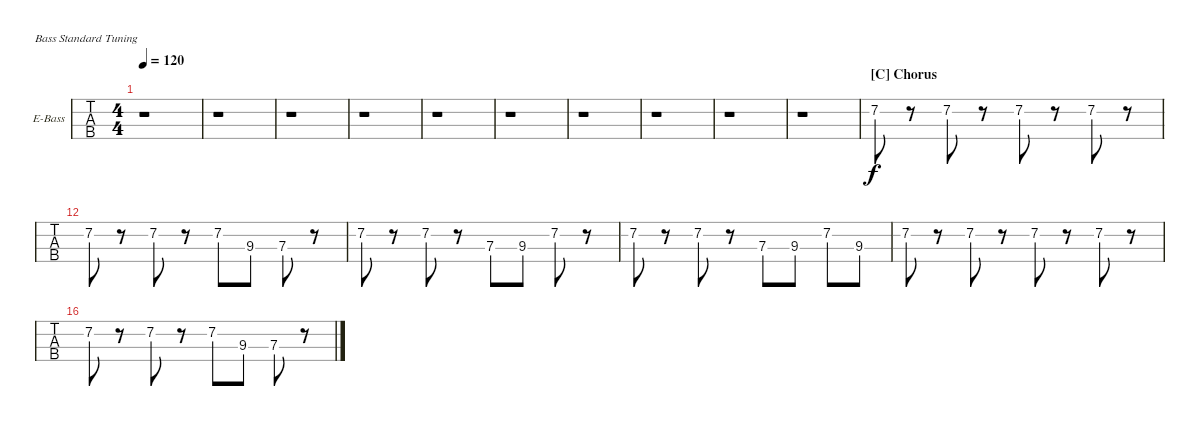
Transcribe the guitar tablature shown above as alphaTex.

\bracketExtendMode nobrackets
\firstSystemTrackNameOrientation horizontal
\otherSystemsTrackNameOrientation horizontal
\defaultBarNumberDisplay FirstOfSystem
\track ("Bass" "E-Bass") {instrument electricbassfinger}
\staff {tabs}
\tuning (G2 D2 A1 E1)
\ts (4 4)
\tempo 120
\clef f4
\ks c
r.1{dy f} |
r.1 |
r.1 |
r.1 |
r.1 |
r.1 |
r.1 |
r.1 |
r.1 |
r.1 |
\section ("C" "Chorus")
7.2.8 r.8 7.2.8 r.8 7.2.8 r.8 7.2.8 r.8 |
7.2.8 r.8 7.2.8 r.8 7.2.8 9.3.8 7.3.8 r.8 |
7.2.8 r.8 7.2.8 r.8 7.3.8 9.3.8 7.2.8 r.8 |
7.2.8 r.8 7.2.8 r.8 7.3.8 9.3.8 7.2.8 9.3.8 |
7.2.8 r.8 7.2.8 r.8 7.2.8 r.8 7.2.8 r.8 |
7.2.8 r.8 7.2.8 r.8 7.2.8 9.3.8 7.3.8 r.8
